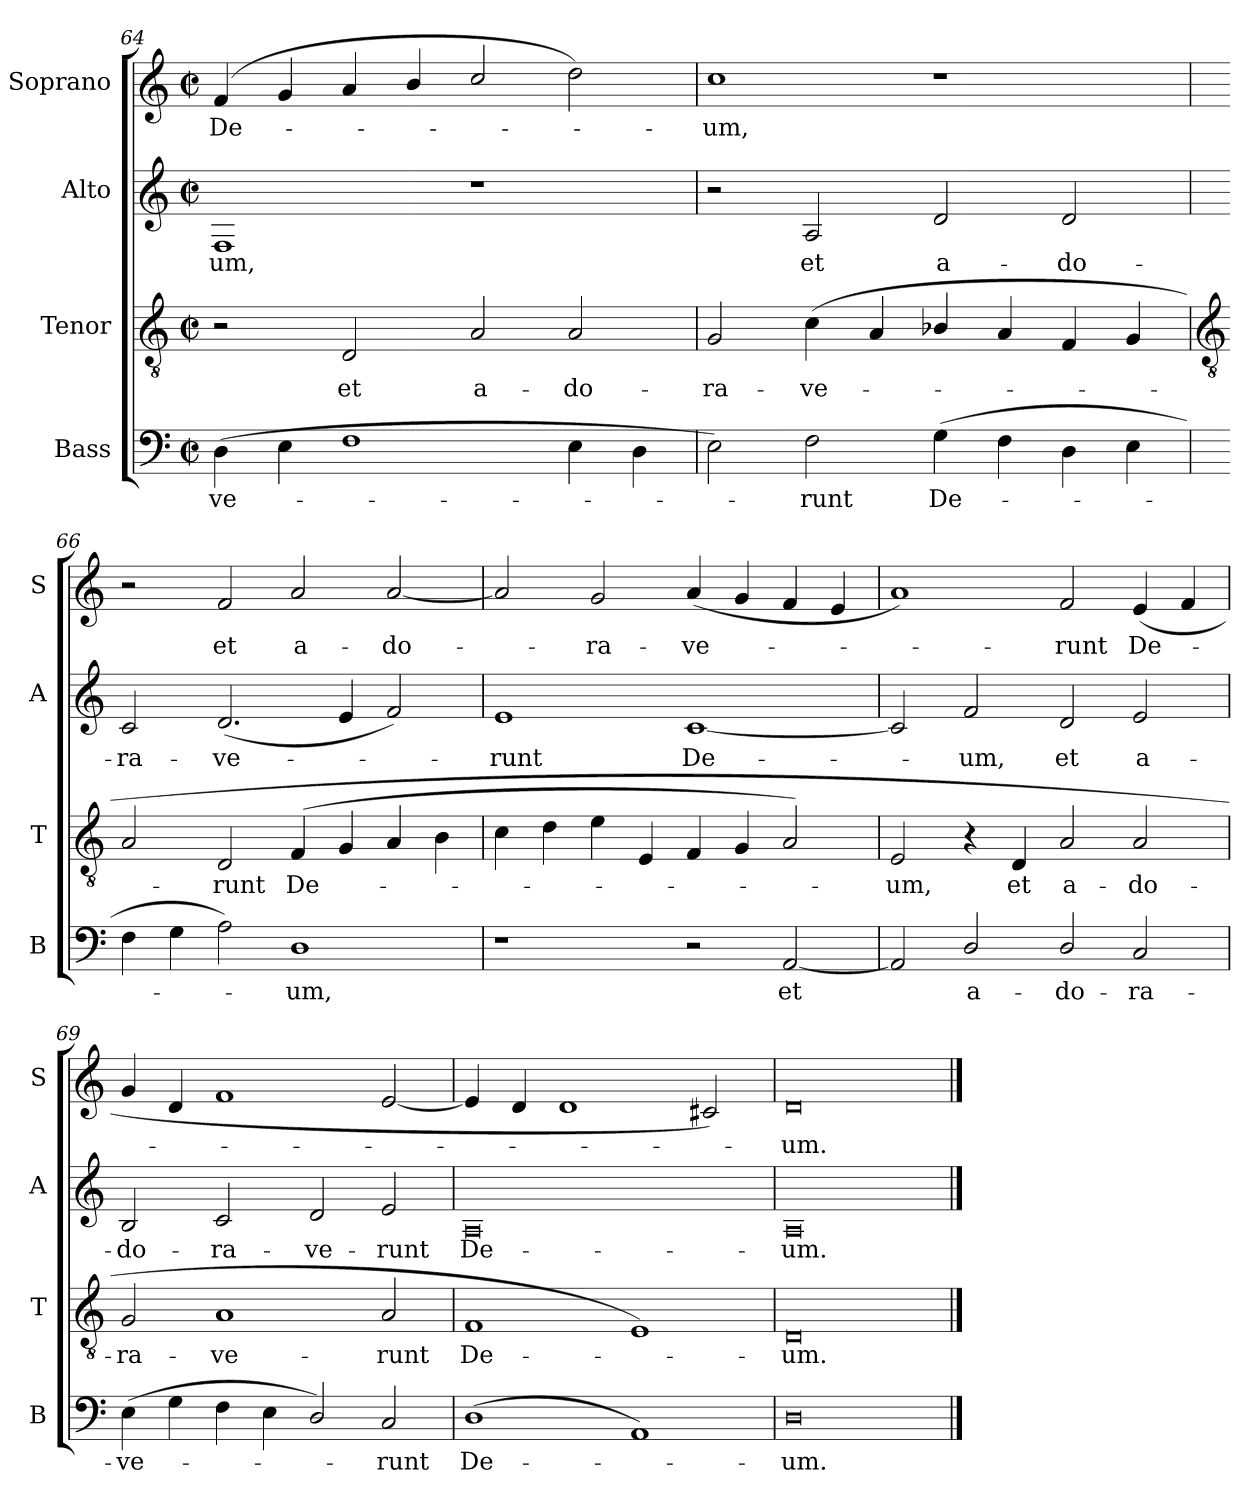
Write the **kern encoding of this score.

**kern	**text	**kern	**text	**kern	**text	**kern	**text
*part4	*part4	*part3	*part3	*part2	*part2	*part1	*part1
*staff4	*staff4	*staff3	*staff3	*staff2	*staff2	*staff1	*staff1
*I"Bass	*	*I"Tenor	*	*I"Alto	*	*I"Soprano	*
*I'B	*	*I'T	*	*I'A	*	*I'S	*
*clefF4	*	*clefGv2	*	*clefG2	*	*clefG2	*
*k[]	*	*k[]	*	*k[]	*	*k[]	*
*C:	*	*C:	*	*C:	*	*C:	*
*M4/2	*	*M4/2	*	*M4/2	*	*M4/2	*
*met(c|)	*	*met(c|)	*	*met(c|)	*	*met(c|)	*
=64	=64	=64	=64	=64	=64	=64	=64
!	!LO:LY:b	!	!	!	!LO:LY:b	!	!LO:LY:b
(>4D	-ve-	2r	.	1F	um,	(<4f	De-
4E	.	.	.	.	.	4g	.
!	!	!	!LO:LY:b	!	!	!	!
1F	.	2D	et	.	.	4a	.
.	.	.	.	.	.	4b/	.
!	!	!	!LO:LY:b	!	!	!	!
.	.	2A	a-	1r	.	2cc/	.
!	!	!	!LO:LY:b	!	!	!	!
4E	.	2A	-do-	.	.	2dd)	.
4D	.	.	.	.	.	.	.
=65	=65	=65	=65	=65	=65	=65	=65
!	!	!	!LO:LY:b	!	!	!	!LO:LY:b
2E)	.	2G	-ra-	2r	.	1cc	um,
!	!LO:LY:b	!	!LO:LY:b	!	!LO:LY:b	!	!
2F	runt	(<4c	-ve-	2A	et	.	.
.	.	4A	.	.	.	.	.
!	!LO:LY:b	!	!	!	!LO:LY:b	!	!
(>4G	De-	4B-X/	.	2d	a-	1r	.
4F	.	4A	.	.	.	.	.
!	!	!	!	!	!LO:LY:b	!	!
4D	.	4F	.	2d	-do-	.	.
4E	.	4G	.	.	.	.	.
!!LO:LB:g=z
=66	=66	=66	=66	=66	=66	=66	=66
*	*	*clefGv2	*	*	*	*	*
!	!	!	!	!	!LO:LY:b	!	!
4F	.	2A	.	2c	-ra-	2r	.
4G	.	.	.	.	.	.	.
!	!	!	!LO:LY:b	!	!LO:LY:b	!	!LO:LY:b
2A)	.	2D	runt	(<2.d	-ve-	2f	et
!	!LO:LY:b	!	!LO:LY:b	!	!	!	!LO:LY:b
1D	um,	(<4F	De-	.	.	2a	a-
.	.	4G	.	4e	.	.	.
!	!	!	!	!	!	!	!LO:LY:b
.	.	4A	.	2f)	.	[2a	-do-
.	.	4B	.	.	.	.	.
=67	=67	=67	=67	=67	=67	=67	=67
!	!	!	!	!	!LO:LY:b	!	!
1r	.	4c	.	1e	runt	2a]	.
.	.	4d	.	.	.	.	.
!	!	!	!	!	!	!	!LO:LY:b
.	.	4e	.	.	.	2g	ra-
.	.	4E	.	.	.	.	.
!	!	!	!	!	!LO:LY:b	!	!LO:LY:b
2r	.	4F	.	[1c	De-	(<4a	-ve-
.	.	4G	.	.	.	4g	.
!	!LO:LY:b	!	!	!	!	!	!
[2AA	et	2A)	.	.	.	4f	.
.	.	.	.	.	.	4e	.
=68	=68	=68	=68	=68	=68	=68	=68
!	!	!	!LO:LY:b	!	!	!	!
2AA]	.	2E	um,	2c]	.	1a)	.
!	!LO:LY:b	!	!	!	!LO:LY:b	!	!
2D/	a-	4r	.	2f	um,	.	.
!	!	!	!LO:LY:b	!	!	!	!
.	.	4D	et	.	.	.	.
!	!LO:LY:b	!	!LO:LY:b	!	!LO:LY:b	!	!LO:LY:b
2D/	-do-	2A	a-	2d	et	2f	runt
!	!LO:LY:b	!	!LO:LY:b	!	!LO:LY:b	!	!LO:LY:b
2C	-ra-	2A	-do-	2e	a-	(<4e	De-
.	.	.	.	.	.	4f	.
=69	=69	=69	=69	=69	=69	=69	=69
!	!LO:LY:b	!	!LO:LY:b	!	!LO:LY:b	!	!
(>4E	-ve-	2G	-ra-	2B	-do-	4g	.
4G	.	.	.	.	.	4d	.
!	!	!	!LO:LY:b	!	!LO:LY:b	!	!
4F	.	1A	-ve-	2c	-ra-	1f	.
4E	.	.	.	.	.	.	.
!	!	!	!	!	!LO:LY:b	!	!
2D/)	.	.	.	2d	-ve-	.	.
!	!LO:LY:b	!	!LO:LY:b	!	!LO:LY:b	!	!
2C	runt	2A	-runt	2e	-runt	[2e	.
=70	=70	=70	=70	=70	=70	=70	=70
!	!LO:LY:b	!	!LO:LY:b	!	!LO:LY:b	!	!
(<1D	De-	1F	De-	0A	De-	4e]	.
.	.	.	.	.	.	4d	.
.	.	.	.	.	.	1d	.
1AA)	.	1E)	.	.	.	.	.
.	.	.	.	.	.	2c#X)	.
=71	=71	=71	=71	=71	=71	=71	=71
!	!LO:LY:b	!	!LO:LY:b	!	!LO:LY:b	!	!LO:LY:b
0D	um.	0D	um.	0A	-um.	0d	um.
==	==	==	==	==	==	==	==
*-	*-	*-	*-	*-	*-	*-	*-
